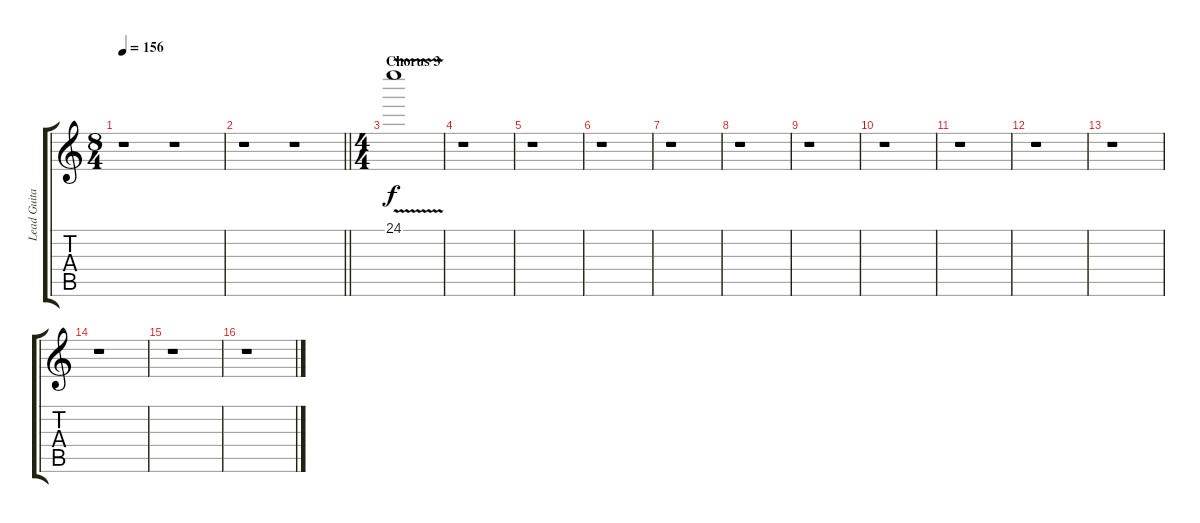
\track ("Lead Guitar 2" "Lead Guita") {instrument distortionguitar}
\staff {score tabs}
\tuning (E4 B3 G3 D3 A2 E2) {hide}
\ts (8 4)
\tempo 156
\clef g2
\ks c
r.1{dy f} r.1 |
\barLineRight lightlight
r.1 r.1 |
\ts (4 4)
\section ("" "Chorus 3")
24.1{v}.1 |
r.1 |
r.1 |
r.1 |
r.1 |
r.1 |
r.1 |
r.1 |
r.1 |
r.1 |
r.1 |
r.1 |
r.1 |
r.1
